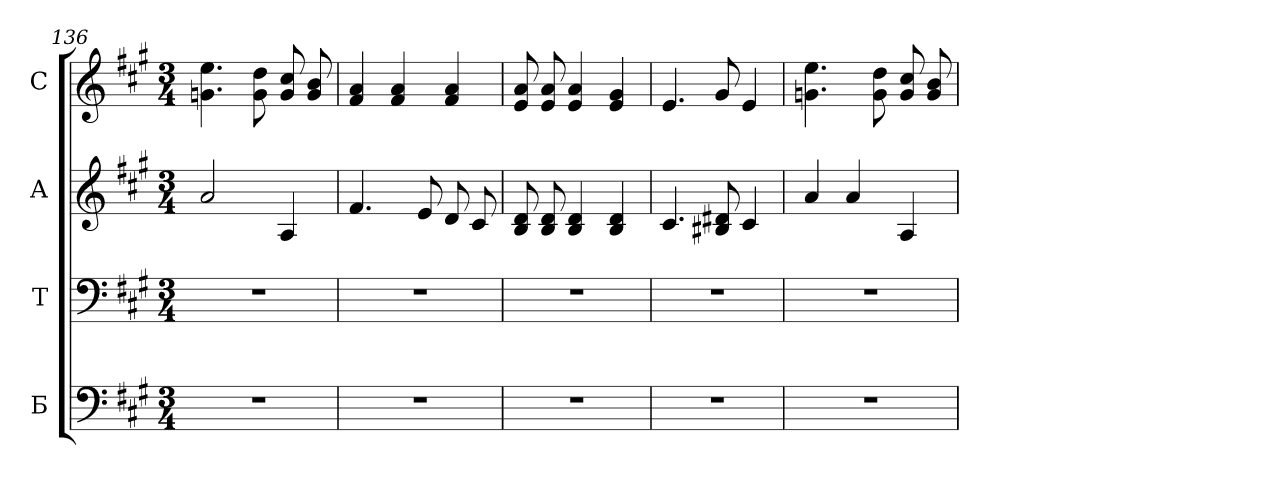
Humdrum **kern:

**kern	**kern	**kern	**kern
*part4	*part3	*part2	*part1
*staff4	*staff3	*staff2	*staff1
*I"Б	*I"Т	*I"А	*I"С
*clefF4	*clefF4	*clefG2	*clefG2
*k[f#c#g#]	*k[f#c#g#]	*k[f#c#g#]	*k[f#c#g#]
*A:	*A:	*A:	*A:
*M3/4	*M3/4	*M3/4	*M3/4
=136	=136	=136	=136
2.r	2.r	2a/	4.gn\ 4.ee\
.	.	.	8g\ 8dd\
.	.	4A/	8g/ 8cc#/
.	.	.	8g/ 8b/
!!LO:LB:g=z
=137	=137	=137	=137
2.r	2.r	4.f#/	4f#/ 4a/
.	.	.	4f#/ 4a/
.	.	8e/	.
.	.	8d/	4f#/ 4a/
.	.	8c#/	.
=138	=138	=138	=138
2.r	2.r	8B/ 8d/	8e/ 8a/
.	.	8B/ 8d/	8e/ 8a/
.	.	4B/ 4d/	4e/ 4a/
.	.	4B/ 4d/	4e/ 4g#/
=139	=139	=139	=139
2.r	2.r	4.c#/	4.e/
.	.	8B#X/ 8d#X/	8g#/
.	.	4c#/	4e/
=140	=140	=140	=140
2.r	2.r	4a/	4.gn\ 4.ee\
.	.	4a/	.
.	.	.	8g\ 8dd\
.	.	4A/	8g/ 8cc#/
.	.	.	8g/ 8b/
=	=	=	=
*-	*-	*-	*-
